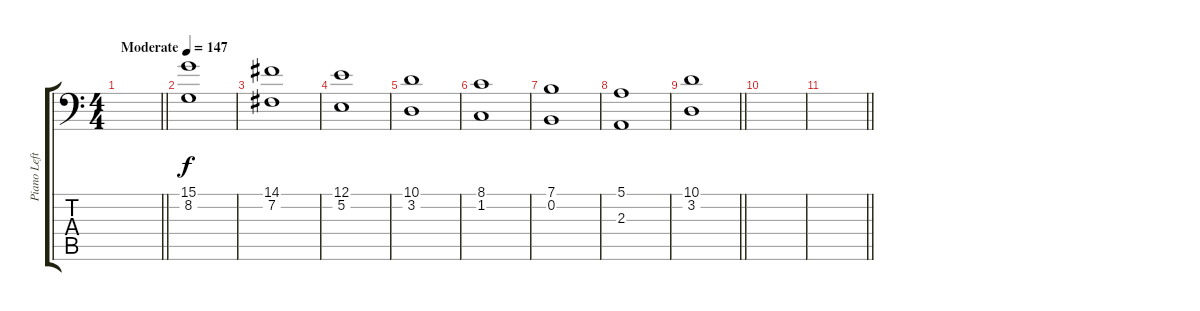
\track ("Piano Left" "Piano Left") {instrument acousticgrandpiano}
\staff {score tabs}
\tuning (E3 B2 G2 D2 A1 E1) {hide}
\ts (4 4)
\tempo (147 "Moderate")
\clef f4
\barLineRight lightlight
\ks c
|
(15.1 8.2).1 |
(14.1 7.2).1 |
(12.1 5.2).1 |
(10.1 3.2).1 |
(8.1 1.2).1 |
(7.1 0.2).1 |
(5.1 2.3).1 |
\barLineRight lightlight
(10.1 3.2).1 |
|
\barLineRight lightlight
